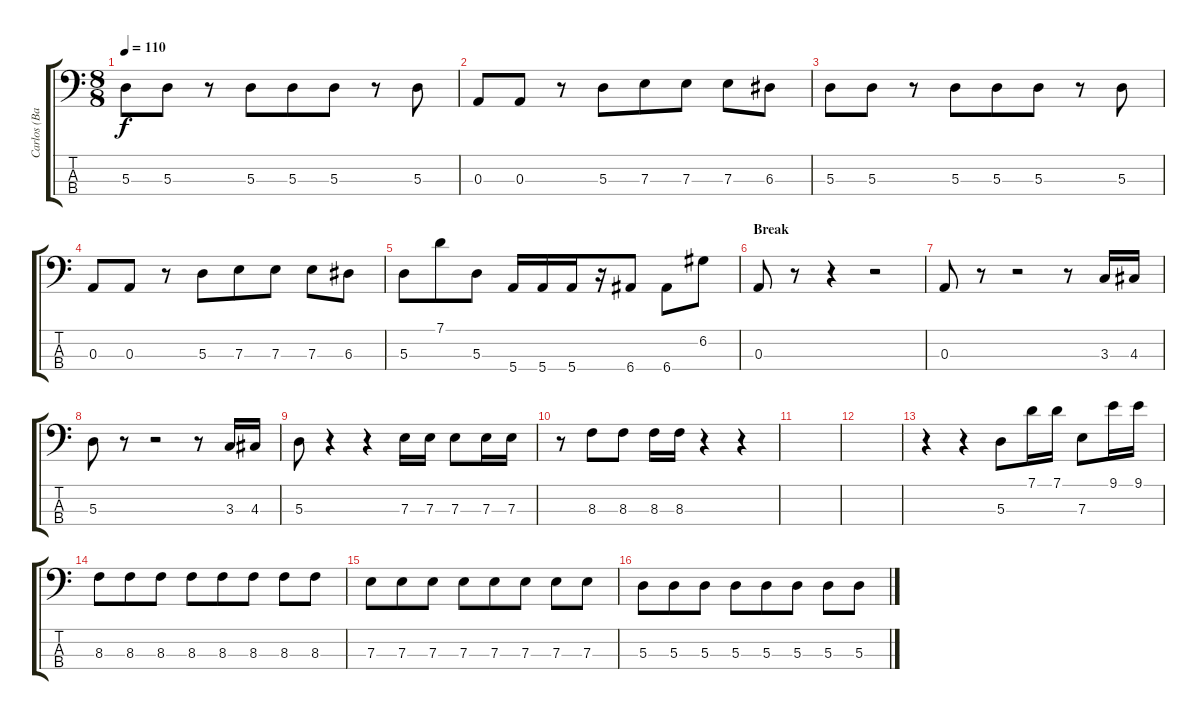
\track ("Carlos (Bass)" "Carlos (Ba") {instrument electricbasspick}
\staff {score tabs}
\tuning (G2 D2 A1 E1) {hide}
\ts (8 8)
\tempo 110
\clef f4
\ks c
5.3.8{dy f} 5.3.8 r.8 5.3.8 5.3.8 5.3.8 r.8 5.3.8 |
0.3.8 0.3.8 r.8 5.3.8 7.3.8 7.3.8 7.3.8 6.3.8 |
5.3.8 5.3.8 r.8 5.3.8 5.3.8 5.3.8 r.8 5.3.8 |
0.3.8 0.3.8 r.8 5.3.8 7.3.8 7.3.8 7.3.8 6.3.8 |
5.3.8 7.1.8 5.3.8 5.4.16 5.4.16 5.4.16 r.16 6.4.8 6.4.8 6.2.8 |
\section ("" "Break")
0.3.8 r.8 r.4 r.2 |
0.3.8 r.8 r.2 r.8 3.3.16 4.3.16 |
5.3.8 r.8 r.2 r.8 3.3.16 4.3.16 |
5.3.8 r.4 r.4 7.3.16 7.3.16 7.3.8 7.3.16 7.3.16 |
r.8 8.3.8 8.3.8 8.3.16 8.3.16 r.4 r.4 |
|
|
r.4 r.4 5.3.8{volume 16} 7.1.16 7.1.16 7.3.8 9.1.16 9.1.16 |
8.3.8{volume 13} 8.3.8 8.3.8 8.3.8 8.3.8 8.3.8 8.3.8 8.3.8 |
7.3.8 7.3.8 7.3.8 7.3.8 7.3.8 7.3.8 7.3.8 7.3.8 |
5.3.8 5.3.8 5.3.8 5.3.8 5.3.8 5.3.8 5.3.8 5.3.8
